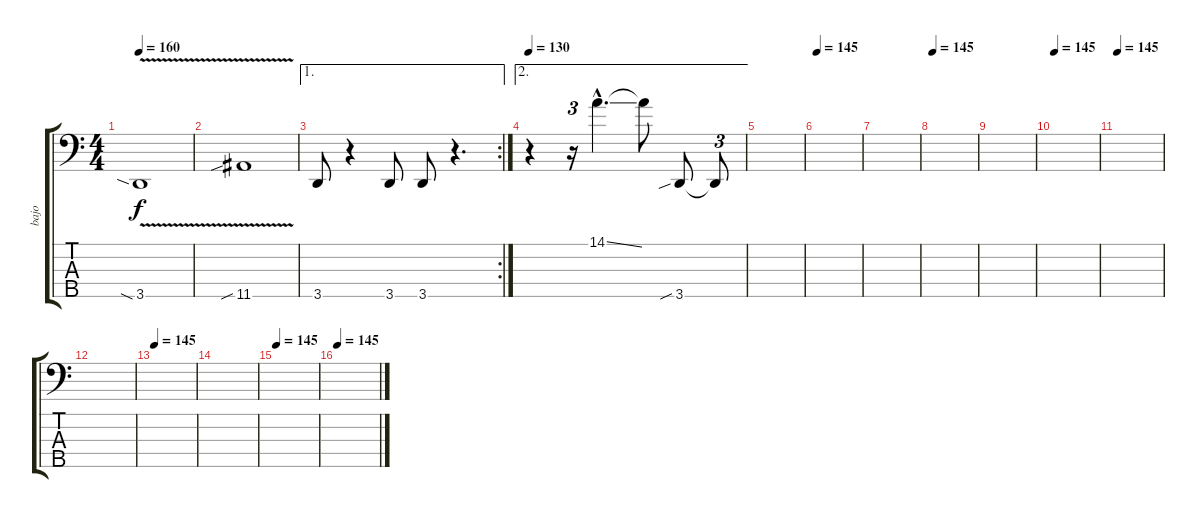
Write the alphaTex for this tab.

\track ("bajo" "bajo") {instrument electricbasspick}
\staff {score tabs}
\tuning (G2 D2 A1 E1 B0) {hide}
\ts (4 4)
\tempo 160
\clef f4
\ks c
3.5{v sia}.1{dy f} |
11.5{v sib}.1 |
\ae 1
\rc 2
3.5.8 r.4 3.5.8 3.5.8 r.4{d} |
\ae 2
\tempo 130
r.4 r.16{tu (3 2)} 14.1{ss hac}.4{d} 14.1{t}.8 3.5{sib}.8 3.5{t}.8{tu (3 2)} |
|
\tempo 145
|
|
\tempo 145
|
|
\tempo 145
|
\tempo 145
|
|
\tempo 145
|
|
\tempo 145
|
\tempo 145
